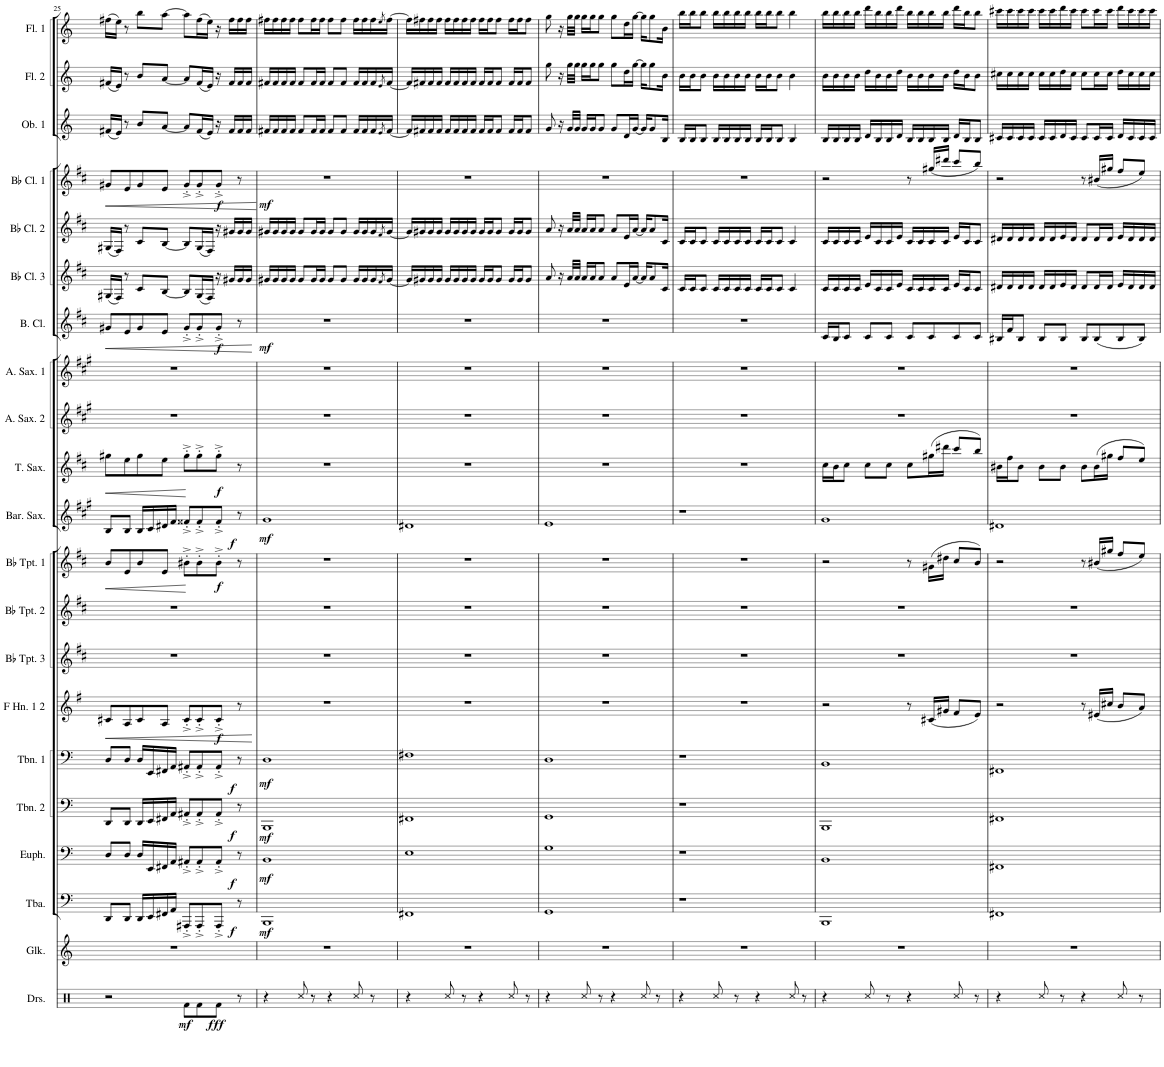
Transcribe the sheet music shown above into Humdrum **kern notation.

**kern	**dynam	**kern	**kern	**dynam	**kern	**dynam	**kern	**dynam	**kern	**dynam	**kern	**dynam	**kern	**kern	**kern	**dynam	**kern	**dynam	**kern	**dynam	**kern	**kern	**kern	**dynam	**kern	**kern	**kern	**dynam	**kern	**kern	**kern
*part21	*part21	*part20	*part19	*part19	*part18	*part18	*part17	*part17	*part16	*part16	*part15	*part15	*part14	*part13	*part12	*part12	*part11	*part11	*part10	*part10	*part9	*part8	*part7	*part7	*part6	*part5	*part4	*part4	*part3	*part2	*part1
*staff21	*staff21	*staff20	*staff19	*staff19	*staff18	*staff18	*staff17	*staff17	*staff16	*staff16	*staff15	*staff15	*staff14	*staff13	*staff12	*staff12	*staff11	*staff11	*staff10	*staff10	*staff9	*staff8	*staff7	*staff7	*staff6	*staff5	*staff4	*staff4	*staff3	*staff2	*staff1
*I"Drumset	*	*I"Glockenspiel	*I"Tuba	*	*I"Euphonium	*	*I"Trombone 2	*	*I"Trombone 1	*	*I"F Horn 1 &amp; 2	*	*I"Bb Trumpet 3	*I"Bb Trumpet 2	*I"Bb Trumpet 1	*	*I"Baritone Saxophone	*	*I"Tenor Saxophone	*	*I"Alto Saxophone 2	*I"Alto Saxophone 1	*I"Bass Clarinet	*	*I"Bb Clarinet 3	*I"Bb Clarinet 2	*I"Bb Clarinet 1	*	*I"Oboe 1	*I"Flute 2	*I"Flute 1
*I'Drs.	*	*I'Glk.	*I'Tba.	*	*I'Euph.	*	*I'Tbn. 2	*	*I'Tbn. 1	*	*I'F Hn. 1 2	*	*I'Bb Tpt. 3	*I'Bb Tpt. 2	*I'Bb Tpt. 1	*	*I'Bar. Sax.	*	*I'T. Sax.	*	*I'A. Sax. 2	*I'A. Sax. 1	*I'B. Cl.	*	*I'Bb Cl. 3	*I'Bb Cl. 2	*I'Bb Cl. 1	*	*I'Ob. 1	*I'Fl. 2	*I'Fl. 1
!!LO:PB:g=z
*clefX	*	*clefG2	*clefF4	*	*clefF4	*	*clefF4	*	*clefF4	*	*clefG2	*	*clefG2	*clefG2	*clefG2	*	*clefG2	*	*clefG2	*	*clefG2	*clefG2	*clefG2	*	*clefG2	*clefG2	*clefG2	*	*clefG2	*clefG2	*clefG2
*	*	*Trd-14c-24	*	*	*	*	*	*	*	*	*Trd4c7	*	*Trd1c2	*Trd1c2	*Trd1c2	*	*Trd12c21	*	*Trd8c14	*	*Trd5c9	*Trd5c9	*Trd8c14	*	*Trd1c2	*Trd1c2	*Trd1c2	*	*	*	*
*k[]	*	*k[]	*k[]	*	*k[]	*	*k[]	*	*k[]	*	*k[f#]	*	*k[f#c#]	*k[f#c#]	*k[f#c#]	*	*k[f#c#g#]	*	*k[f#c#]	*	*k[f#c#g#]	*k[f#c#g#]	*k[f#c#]	*	*k[f#c#]	*k[f#c#]	*k[f#c#]	*	*k[]	*k[]	*k[]
*M4/4	*	*M4/4	*M4/4	*	*M4/4	*	*M4/4	*	*M4/4	*	*M4/4	*	*M4/4	*M4/4	*M4/4	*	*M4/4	*	*M4/4	*	*M4/4	*M4/4	*M4/4	*	*M4/4	*M4/4	*M4/4	*	*M4/4	*M4/4	*M4/4
=25	=25	=25	=25	=25	=25	=25	=25	=25	=25	=25	=25	=25	=25	=25	=25	=25	=25	=25	=25	=25	=25	=25	=25	=25	=25	=25	=25	=25	=25	=25	=25
!	!	!	!	!	!	!	!	!	!	!	!	!LO:HP:b	!	!	!	!LO:HP:b	!	!	!	!LO:HP:b	!	!	!	!LO:HP:b	!	!	!	!LO:HP:b	!	!	!
2r	.	1r	8DD/L	.	8D/L	.	8DD/L	.	8D/L	.	8c#X/L	<	1r	1r	8b/L	<	8B/L	.	8gg#X\L	<	1r	1r	8g#X/L	<	(16G#X/LL	(16G#X/LL	8g#X/L	<	(16f#X/LL	(16f#X/LL	(16ff#X\LL
.	.	.	.	.	.	.	.	.	.	.	.	.	.	.	.	.	.	.	.	.	.	.	.	.	16F#/JJ)	16F#/JJ)	.	.	16e/JJ)	16e/JJ)	16ee\JJ)
.	.	.	8DD/J	.	8D/J	.	8DD/J	.	8D/J	.	8A/	.	.	.	8e/	.	8B/J	.	8ee\	.	.	.	8e/	.	8r	8r	8e/	.	8r	8r	8r
.	.	.	16DD/LL	.	16D/LL	.	16DD/LL	.	16D/LL	.	8c#/	.	.	.	8b/	.	16B/LL	.	8gg#\	.	.	.	8g#/	.	8c#/L	8c#/L	8g#/	.	8b/L	8b/L	8bb\L
.	.	.	16EE/	.	16EE/	.	16EE/	.	16EE/	.	.	.	.	.	.	.	16c#/	.	.	.	.	.	.	.	.	.	.	.	.	.	.
.	.	.	16FF#X/	.	16FF#X/	.	16FF#X/	.	16FF#X/	.	8A/J	.	.	.	8e/J	.	16d#X/	.	8ee\J	.	.	.	8e/J	.	[8B/J	[8B/J	8e/J	.	[8a/J	[8a/J	[8aa\J
.	.	.	16AA/JJ	.	16AA/JJ	.	16AA/JJ	.	16AA/JJ	.	.	.	.	.	.	.	16f#/JJ	.	.	.	.	.	.	.	.	.	.	.	.	.	.
!	!LO:DY:b	!	!	!	!	!	!	!	!	!	!	!	!	!	!	!	!	!	!	!	!	!	!	!	!	!	!	!	!	!	!
8Rf\L	mf	.	8AAA#X'^/L	.	8AA#X'^/L	.	8AA#X'^/L	.	8AA#X'^/L	.	8c#'^/L	.	.	.	8b#X'^\L	.	8f##X'^/L	.	8gg#'^\L	.	.	.	8g#'^/L	.	8B/L]	8B/L]	8g#'^/L	.	8a/L]	8a/L]	8aa\L]
8Rf\	.	.	8AAA#'^/	.	8AA#'^/	.	8AA#'^/	.	8AA#'^/	.	8c#'^/	.	.	.	8b#'^\	.	8f##'^/	.	8gg#'^\	.	.	.	8g#'^/	.	(16G#/L	(16G#/L	8g#'^/	.	(16f#/L	(16f#/L	(16ff#\L
.	.	.	.	.	.	.	.	.	.	.	.	.	.	.	.	.	.	.	.	.	.	.	.	.	16F#/JJ)	16F#/JJ)	.	.	16e/JJ)	16e/JJ)	16ee\JJ)
!	!LO:DY:b	!	!	!LO:DY:b	!	!LO:DY:b	!	!LO:DY:b	!	!LO:DY:b	!	!LO:DY:b	!	!	!	!LO:DY:b	!	!LO:DY:b	!	!LO:DY:b	!	!	!	!LO:DY:b	!	!	!	!LO:DY:b	!	!	!
8Rf\J	fff	.	8AAA#'^/J	f	8AA#'^/J	f	8AA#'^/J	f	8AA#'^/J	f	8c#'^/J	f	.	.	8b#'^\J	f	8f##'^/J	f	8gg#'^\J	f	.	.	8g#'^/J	f	16r	16r	8g#'^/J	f	16r	16r	16r
.	.	.	.	.	.	.	.	.	.	.	.	.	.	.	.	.	.	.	.	.	.	.	.	.	16g#X/LL	16g#X/LL	.	.	16f#/LL	16f#/LL	16ff#\LL
8r	.	.	8r	.	8r	.	8r	.	8r	.	8r	.	.	.	8r	.	8r	.	8r	.	.	.	8r	.	16g#/	16g#/	8r	.	16f#/	16f#/	16ff#\
.	.	.	.	.	.	.	.	.	.	.	.	.	.	.	.	.	.	.	.	.	.	.	.	.	16g#/JJ	16g#/JJ	.	.	16f#/JJ	16f#/JJ	16ff#\JJ
.	.	.	.	.	.	.	.	.	.	.	.	[	.	.	.	[	.	.	.	[	.	.	.	[	.	.	.	[	.	.	.
=26	=26	=26	=26	=26	=26	=26	=26	=26	=26	=26	=26	=26	=26	=26	=26	=26	=26	=26	=26	=26	=26	=26	=26	=26	=26	=26	=26	=26	=26	=26	=26
!	!	!	!	!LO:DY:b	!	!LO:DY:b	!	!LO:DY:b	!	!LO:DY:b	!	!	!	!	!	!	!	!LO:DY:b	!	!	!	!	!	!LO:DY:b	!	!	!	!LO:DY:b	!	!	!
4r	.	1r	1BBB	mf	1BB	mf	1BBB	mf	1D	mf	1r	.	1r	1r	1r	.	1g#	mf	1r	.	1r	1r	1r	mf	16g#X/LL	16g#X/LL	1r	mf	16f#X/LL	16f#X/LL	16ff#X\LL
.	.	.	.	.	.	.	.	.	.	.	.	.	.	.	.	.	.	.	.	.	.	.	.	.	16g#/	16g#/	.	.	16f#/	16f#/	16ff#\
.	.	.	.	.	.	.	.	.	.	.	.	.	.	.	.	.	.	.	.	.	.	.	.	.	16g#/	16g#/	.	.	16f#/	16f#/	16ff#\
.	.	.	.	.	.	.	.	.	.	.	.	.	.	.	.	.	.	.	.	.	.	.	.	.	16g#/JJ	16g#/JJ	.	.	16f#/JJ	16f#/JJ	16ff#\JJ
8Rcc/	.	.	.	.	.	.	.	.	.	.	.	.	.	.	.	.	.	.	.	.	.	.	.	.	8g#/L	8g#/L	.	.	8f#/L	8f#/L	8ff#\L
8r	.	.	.	.	.	.	.	.	.	.	.	.	.	.	.	.	.	.	.	.	.	.	.	.	16g#/L	16g#/L	.	.	16f#/L	16f#/L	16ff#\L
.	.	.	.	.	.	.	.	.	.	.	.	.	.	.	.	.	.	.	.	.	.	.	.	.	16g#/JJ	16g#/JJ	.	.	16f#/JJ	16f#/JJ	16ff#\JJ
4r	.	.	.	.	.	.	.	.	.	.	.	.	.	.	.	.	.	.	.	.	.	.	.	.	8g#/L	8g#/L	.	.	8f#/L	8f#/L	8ff#\L
.	.	.	.	.	.	.	.	.	.	.	.	.	.	.	.	.	.	.	.	.	.	.	.	.	8g#/J	8g#/J	.	.	8f#/J	8f#/J	8ff#\J
8Rcc/	.	.	.	.	.	.	.	.	.	.	.	.	.	.	.	.	.	.	.	.	.	.	.	.	16g#/LL	16g#/LL	.	.	16f#/LL	16f#/LL	16ff#\LL
.	.	.	.	.	.	.	.	.	.	.	.	.	.	.	.	.	.	.	.	.	.	.	.	.	16g#/	16g#/	.	.	16f#/	16f#/	16ff#\
8r	.	.	.	.	.	.	.	.	.	.	.	.	.	.	.	.	.	.	.	.	.	.	.	.	16g#/	16g#/	.	.	16f#/	16f#/	16ff#\
.	.	.	.	.	.	.	.	.	.	.	.	.	.	.	.	.	.	.	.	.	.	.	.	.	8qf#/	8qf#/	.	.	8qe/	8qe/	8qee/
.	.	.	.	.	.	.	.	.	.	.	.	.	.	.	.	.	.	.	.	.	.	.	.	.	[16g#/JJ	[16g#/JJ	.	.	[16f#/JJ	[16f#/JJ	[16ff#\JJ
=27	=27	=27	=27	=27	=27	=27	=27	=27	=27	=27	=27	=27	=27	=27	=27	=27	=27	=27	=27	=27	=27	=27	=27	=27	=27	=27	=27	=27	=27	=27	=27
4r	.	1r	1FF#X	.	1E	.	1FF#X	.	1F#X	.	1r	.	1r	1r	1r	.	1d#X	.	1r	.	1r	1r	1r	.	16g#/LL]	16g#/LL]	1r	.	16f#/LL]	16f#/LL]	16ff#\LL]
.	.	.	.	.	.	.	.	.	.	.	.	.	.	.	.	.	.	.	.	.	.	.	.	.	16g#X/	16g#X/	.	.	16f#X/	16f#X/	16ff#X\
.	.	.	.	.	.	.	.	.	.	.	.	.	.	.	.	.	.	.	.	.	.	.	.	.	16g#/	16g#/	.	.	16f#/	16f#/	16ff#\
.	.	.	.	.	.	.	.	.	.	.	.	.	.	.	.	.	.	.	.	.	.	.	.	.	16g#/JJ	16g#/JJ	.	.	16f#/JJ	16f#/JJ	16ff#\JJ
8Rcc/	.	.	.	.	.	.	.	.	.	.	.	.	.	.	.	.	.	.	.	.	.	.	.	.	16g#/LL	16g#/LL	.	.	16f#/LL	16f#/LL	16ff#\LL
.	.	.	.	.	.	.	.	.	.	.	.	.	.	.	.	.	.	.	.	.	.	.	.	.	16g#/	16g#/	.	.	16f#/	16f#/	16ff#\
8r	.	.	.	.	.	.	.	.	.	.	.	.	.	.	.	.	.	.	.	.	.	.	.	.	16g#/	16g#/	.	.	16f#/	16f#/	16ff#\
.	.	.	.	.	.	.	.	.	.	.	.	.	.	.	.	.	.	.	.	.	.	.	.	.	16g#/JJ	16g#/JJ	.	.	16f#/JJ	16f#/JJ	16ff#\JJ
4r	.	.	.	.	.	.	.	.	.	.	.	.	.	.	.	.	.	.	.	.	.	.	.	.	16g#/LL	16g#/LL	.	.	16f#/LL	16f#/LL	16ff#\LL
.	.	.	.	.	.	.	.	.	.	.	.	.	.	.	.	.	.	.	.	.	.	.	.	.	16g#/J	16g#/J	.	.	16f#/J	16f#/J	16ff#\J
.	.	.	.	.	.	.	.	.	.	.	.	.	.	.	.	.	.	.	.	.	.	.	.	.	8g#/J	8g#/J	.	.	8f#/J	8f#/J	8ff#\J
8Rcc/	.	.	.	.	.	.	.	.	.	.	.	.	.	.	.	.	.	.	.	.	.	.	.	.	16g#/LL	16g#/LL	.	.	16f#/LL	16f#/LL	16ff#\LL
.	.	.	.	.	.	.	.	.	.	.	.	.	.	.	.	.	.	.	.	.	.	.	.	.	16g#/J	16g#/J	.	.	16f#/J	16f#/J	16ff#\J
8r	.	.	.	.	.	.	.	.	.	.	.	.	.	.	.	.	.	.	.	.	.	.	.	.	8g#/J	8g#/J	.	.	8f#/J	8f#/J	8ff#\J
=28	=28	=28	=28	=28	=28	=28	=28	=28	=28	=28	=28	=28	=28	=28	=28	=28	=28	=28	=28	=28	=28	=28	=28	=28	=28	=28	=28	=28	=28	=28	=28
4r	.	1r	1GG	.	1G	.	1GG	.	1D	.	1r	.	1r	1r	1r	.	1e	.	1r	.	1r	1r	1r	.	8a/	8a/	1r	.	8g/	8gg\	8gg\
.	.	.	.	.	.	.	.	.	.	.	.	.	.	.	.	.	.	.	.	.	.	.	.	.	16r	16r	.	.	16r	16r	16r
.	.	.	.	.	.	.	.	.	.	.	.	.	.	.	.	.	.	.	.	.	.	.	.	.	32a/LLL	32a/LLL	.	.	32g/LLL	32gg\LLL	32gg\LLL
.	.	.	.	.	.	.	.	.	.	.	.	.	.	.	.	.	.	.	.	.	.	.	.	.	32a/JJJ	32a/JJJ	.	.	32g/JJJ	32gg\JJJ	32gg\JJJ
8Rcc/	.	.	.	.	.	.	.	.	.	.	.	.	.	.	.	.	.	.	.	.	.	.	.	.	16a/LL	16a/LL	.	.	16g/LL	16gg\LL	16gg\LL
.	.	.	.	.	.	.	.	.	.	.	.	.	.	.	.	.	.	.	.	.	.	.	.	.	16a/J	16a/J	.	.	16g/J	16gg\J	16gg\J
8r	.	.	.	.	.	.	.	.	.	.	.	.	.	.	.	.	.	.	.	.	.	.	.	.	8a/J	8a/J	.	.	8g/J	8gg\J	8gg\J
4r	.	.	.	.	.	.	.	.	.	.	.	.	.	.	.	.	.	.	.	.	.	.	.	.	8a/L	8a/L	.	.	8g/L	8gg\L	8gg\L
.	.	.	.	.	.	.	.	.	.	.	.	.	.	.	.	.	.	.	.	.	.	.	.	.	16e/L	16e/L	.	.	16d/L	16dd\L	16dd\L
.	.	.	.	.	.	.	.	.	.	.	.	.	.	.	.	.	.	.	.	.	.	.	.	.	[16a/JJ	[16a/JJ	.	.	[16g/JJ	[16gg\JJ	[16gg\JJ
8Rcc/	.	.	.	.	.	.	.	.	.	.	.	.	.	.	.	.	.	.	.	.	.	.	.	.	16a/KL]	16a/KL]	.	.	16g/KL]	16gg\KL]	16gg\KL]
.	.	.	.	.	.	.	.	.	.	.	.	.	.	.	.	.	.	.	.	.	.	.	.	.	8a/	8a/	.	.	8g/	8gg\	8gg\
8r	.	.	.	.	.	.	.	.	.	.	.	.	.	.	.	.	.	.	.	.	.	.	.	.	.	.	.	.	.	.	.
.	.	.	.	.	.	.	.	.	.	.	.	.	.	.	.	.	.	.	.	.	.	.	.	.	16c#/Jk	16c#/Jk	.	.	16B/Jk	16b\Jk	16b\Jk
=29	=29	=29	=29	=29	=29	=29	=29	=29	=29	=29	=29	=29	=29	=29	=29	=29	=29	=29	=29	=29	=29	=29	=29	=29	=29	=29	=29	=29	=29	=29	=29
4r	.	1r	1r	.	1r	.	1r	.	1r	.	1r	.	1r	1r	1r	.	1r	.	1r	.	1r	1r	1r	.	16c#/LL	16c#/LL	1r	.	16B/LL	16b\LL	16bb\LL
.	.	.	.	.	.	.	.	.	.	.	.	.	.	.	.	.	.	.	.	.	.	.	.	.	16c#/J	16c#/J	.	.	16B/J	16b\J	16bb\J
.	.	.	.	.	.	.	.	.	.	.	.	.	.	.	.	.	.	.	.	.	.	.	.	.	8c#/J	8c#/J	.	.	8B/J	8b\J	8bb\J
8Rcc/	.	.	.	.	.	.	.	.	.	.	.	.	.	.	.	.	.	.	.	.	.	.	.	.	16c#/LL	16c#/LL	.	.	16B/LL	16b\LL	16bb\LL
.	.	.	.	.	.	.	.	.	.	.	.	.	.	.	.	.	.	.	.	.	.	.	.	.	16c#/	16c#/	.	.	16B/	16b\	16bb\
8r	.	.	.	.	.	.	.	.	.	.	.	.	.	.	.	.	.	.	.	.	.	.	.	.	16c#/	16c#/	.	.	16B/	16b\	16bb\
.	.	.	.	.	.	.	.	.	.	.	.	.	.	.	.	.	.	.	.	.	.	.	.	.	16c#/JJ	16c#/JJ	.	.	16B/JJ	16b\JJ	16bb\JJ
4r	.	.	.	.	.	.	.	.	.	.	.	.	.	.	.	.	.	.	.	.	.	.	.	.	16c#/LL	16c#/LL	.	.	16B/LL	16b\LL	16bb\LL
.	.	.	.	.	.	.	.	.	.	.	.	.	.	.	.	.	.	.	.	.	.	.	.	.	16c#/J	16c#/J	.	.	16B/J	16b\J	16bb\J
.	.	.	.	.	.	.	.	.	.	.	.	.	.	.	.	.	.	.	.	.	.	.	.	.	8c#/J	8c#/J	.	.	8B/J	8b\J	8bb\J
8Rcc/	.	.	.	.	.	.	.	.	.	.	.	.	.	.	.	.	.	.	.	.	.	.	.	.	4c#/	4c#/	.	.	4B/	4b\	4bb\
8r	.	.	.	.	.	.	.	.	.	.	.	.	.	.	.	.	.	.	.	.	.	.	.	.	.	.	.	.	.	.	.
=30	=30	=30	=30	=30	=30	=30	=30	=30	=30	=30	=30	=30	=30	=30	=30	=30	=30	=30	=30	=30	=30	=30	=30	=30	=30	=30	=30	=30	=30	=30	=30
4r	.	1r	1BBB	.	1BB	.	1BBB	.	1BB	.	2r	.	1r	1r	2r	.	1g#	.	16cc#\LL	.	1r	1r	16c#/LL	.	16c#/LL	16c#/LL	2r	.	16B/LL	16b\LL	16bb\LL
.	.	.	.	.	.	.	.	.	.	.	.	.	.	.	.	.	.	.	16b\J	.	.	.	16B/J	.	16c#/	16c#/	.	.	16B/	16b\	16bb\
.	.	.	.	.	.	.	.	.	.	.	.	.	.	.	.	.	.	.	8cc#\J	.	.	.	8c#/J	.	16c#/	16c#/	.	.	16B/	16b\	16bb\
.	.	.	.	.	.	.	.	.	.	.	.	.	.	.	.	.	.	.	.	.	.	.	.	.	16c#/JJ	16c#/JJ	.	.	16B/JJ	16b\JJ	16bb\JJ
8Rcc/	.	.	.	.	.	.	.	.	.	.	.	.	.	.	.	.	.	.	8cc#\L	.	.	.	8c#/L	.	16e/LL	16e/LL	.	.	16d/LL	16dd\LL	16ddd\LL
.	.	.	.	.	.	.	.	.	.	.	.	.	.	.	.	.	.	.	.	.	.	.	.	.	16c#/	16c#/	.	.	16B/	16b\	16bb\
8r	.	.	.	.	.	.	.	.	.	.	.	.	.	.	.	.	.	.	8cc#\J	.	.	.	8c#/J	.	16c#/	16c#/	.	.	16B/	16b\	16bb\
.	.	.	.	.	.	.	.	.	.	.	.	.	.	.	.	.	.	.	.	.	.	.	.	.	16e/JJ	16e/JJ	.	.	16d/JJ	16dd\JJ	16ddd\JJ
4r	.	.	.	.	.	.	.	.	.	.	8r	.	.	.	8r	.	.	.	8cc#\L	.	.	.	8c#/L	.	16c#/LL	16c#/LL	8r	.	16B/LL	16b\LL	16bb\LL
.	.	.	.	.	.	.	.	.	.	.	.	.	.	.	.	.	.	.	.	.	.	.	.	.	16c#/	16c#/	.	.	16B/	16b\	16bb\
.	.	.	.	.	.	.	.	.	.	.	(16c#X/LL	.	.	.	(16g#X\LL	.	.	.	(16gg#X\L	.	.	.	8c#/	.	16c#/	16c#/	(16gg#X/LL	.	16B/	16b\	16bb\
.	.	.	.	.	.	.	.	.	.	.	16g#X/JJ	.	.	.	16dd#X\JJ	.	.	.	16ddd#X\JJ	.	.	.	.	.	16c#/JJ	16c#/JJ	16ddd#X/JJ	.	16B/JJ	16b\JJ	16bb\JJ
8Rcc/	.	.	.	.	.	.	.	.	.	.	8f#/L	.	.	.	8cc#/L	.	.	.	8ccc#/L	.	.	.	8c#/	.	16e/LL	16e/LL	8ccc#/L	.	16d/LL	16dd\LL	16ddd\LL
.	.	.	.	.	.	.	.	.	.	.	.	.	.	.	.	.	.	.	.	.	.	.	.	.	16c#/J	16c#/J	.	.	16B/J	16b\J	16bb\J
8r	.	.	.	.	.	.	.	.	.	.	8e/J)	.	.	.	8b/J)	.	.	.	8bb/J)	.	.	.	8c#/J	.	8c#/J	8c#/J	8bb/J)	.	8B/J	8b\J	8bb\J
=31	=31	=31	=31	=31	=31	=31	=31	=31	=31	=31	=31	=31	=31	=31	=31	=31	=31	=31	=31	=31	=31	=31	=31	=31	=31	=31	=31	=31	=31	=31	=31
4r	.	1r	1FF#X	.	1FF#X	.	1FF#X	.	1FF#X	.	2r	.	1r	1r	2r	.	1d#X	.	16b#X\LL	.	1r	1r	16B#X/LL	.	16d#X/LL	16d#X/LL	2r	.	16c#X/LL	16cc#X\LL	16ccc#X\LL
.	.	.	.	.	.	.	.	.	.	.	.	.	.	.	.	.	.	.	16ff#\J	.	.	.	16f#/J	.	16d#/	16d#/	.	.	16c#/	16cc#\	16ccc#\
.	.	.	.	.	.	.	.	.	.	.	.	.	.	.	.	.	.	.	8b#\J	.	.	.	8B#/J	.	16d#/	16d#/	.	.	16c#/	16cc#\	16ccc#\
.	.	.	.	.	.	.	.	.	.	.	.	.	.	.	.	.	.	.	.	.	.	.	.	.	16d#/JJ	16d#/JJ	.	.	16c#/JJ	16cc#\JJ	16ccc#\JJ
8Rcc/	.	.	.	.	.	.	.	.	.	.	.	.	.	.	.	.	.	.	8b#\L	.	.	.	8B#/L	.	16d#/LL	16d#/LL	.	.	16c#/LL	16cc#\LL	16ccc#\LL
.	.	.	.	.	.	.	.	.	.	.	.	.	.	.	.	.	.	.	.	.	.	.	.	.	16d#/	16d#/	.	.	16c#/	16cc#\	16ccc#\
8r	.	.	.	.	.	.	.	.	.	.	.	.	.	.	.	.	.	.	8b#\J	.	.	.	8B#/J	.	16e/	16e/	.	.	16d/	16dd\	16ddd\
.	.	.	.	.	.	.	.	.	.	.	.	.	.	.	.	.	.	.	.	.	.	.	.	.	16d#/JJ	16d#/JJ	.	.	16c#/JJ	16cc#\JJ	16ccc#\JJ
4r	.	.	.	.	.	.	.	.	.	.	8r	.	.	.	8r	.	.	.	8b#\L	.	.	.	8B#/L	.	8d#/L	8d#/L	8r	.	8c#/L	8cc#\L	8ccc#\L
.	.	.	.	.	.	.	.	.	.	.	(16e#X/LL	.	.	.	(16b#X/LL	.	.	.	(16b#\L	.	.	.	(8B#/	.	16d#/L	16d#/L	(16b#X/LL	.	16c#/L	16cc#\L	16ccc#\L
.	.	.	.	.	.	.	.	.	.	.	16cc#X/JJ	.	.	.	16gg#X/JJ	.	.	.	16gg#X\JJ	.	.	.	.	.	16d#/JJ	16d#/JJ	16gg#X/JJ	.	16c#/JJ	16cc#\JJ	16ccc#\JJ
8Rcc/	.	.	.	.	.	.	.	.	.	.	8b/L	.	.	.	8ff#/L	.	.	.	8ff#/L	.	.	.	8B#/	.	16e/LL	16e/LL	8ff#/L	.	16d/LL	16dd\LL	16ddd\LL
.	.	.	.	.	.	.	.	.	.	.	.	.	.	.	.	.	.	.	.	.	.	.	.	.	16d#/	16d#/	.	.	16c#/	16cc#\	16ccc#\
8r	.	.	.	.	.	.	.	.	.	.	8a/J)	.	.	.	8ee/J)	.	.	.	8ee/J)	.	.	.	8B#/J)	.	16d#/	16d#/	8ee/J)	.	16c#/	16cc#\	16ccc#\
.	.	.	.	.	.	.	.	.	.	.	.	.	.	.	.	.	.	.	.	.	.	.	.	.	16d#/JJ	16d#/JJ	.	.	16c#/JJ	16cc#\JJ	16ccc#\JJ
=	=	=	=	=	=	=	=	=	=	=	=	=	=	=	=	=	=	=	=	=	=	=	=	=	=	=	=	=	=	=	=
*-	*-	*-	*-	*-	*-	*-	*-	*-	*-	*-	*-	*-	*-	*-	*-	*-	*-	*-	*-	*-	*-	*-	*-	*-	*-	*-	*-	*-	*-	*-	*-
